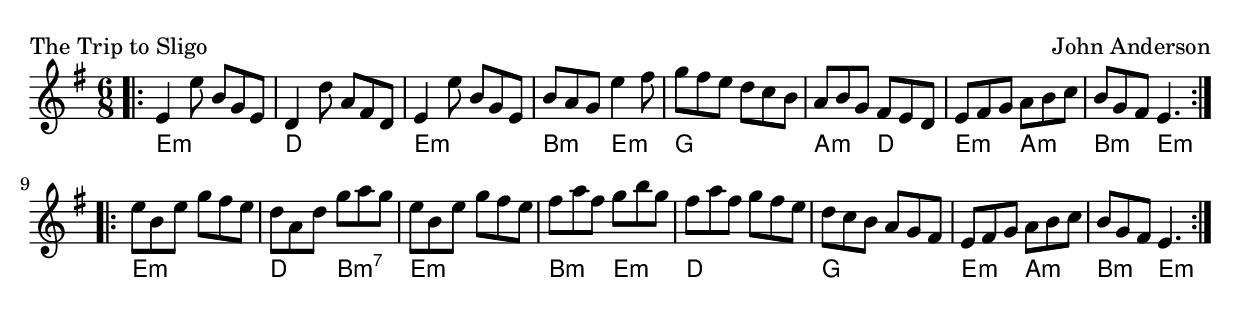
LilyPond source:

\version "2.22.0"

#(define (lower-extension pitch chbass)
    "Return re-sized markup for pitch note name."
    #{
        \markup \fontsize #-2
        #(note-name->markup pitch chbass)
    #}
)

\include "english.ly"


\paper {
   top-margin = 5\mm
   bottom-margin = 5\mm
   left-margin = 5\mm
   right-margin = 5\mm
   ragged-bottom = ##f
%   page-limit-inter-system-space=##t
%   page-limit-inter-system-space-factor=1
%   after-title-space = 10\mm
   score-markup-spacing = #'((basic-distance . 10))
   markup-system-spacing = #'((basic-distance . 5))
   system-system-spacing= #'((basic-distance . 12))
%   markup-markup-spacing = #'((basic-distance . 0))
}

\layout {
  indent = 0 \mm
  \context { 
        \ChordNames
        chordNoteNamer = #lower-extension
        \override ChordName.font-size = #0.5
  }
}

\score {
    \relative c'' {
        <<
        {
        \clef treble
        \key e \minor
        \time 6/8
        \bar".|:" e,4 e'8 b g e | d4 d'8 a fs d | e4 e'8 b g e | b' a g e'4 fs8 |
        g fs e d c b | a b g fs e d | e fs g a b c | b g fs e4. \bar":|.|:" |
        e'8 b e g fs e | d a d g a g | e b e g fs e | fs a fs g b g |
        fs a fs g fs e | d c b a g fs | e fs g a b c | b g fs e4. \bar":|."
        }
        \new ChordNames {
            \chordmode {
                e2.:m | d | e:m | b4.:m e:m |
                g2. | a4.:m d | e:m a:m | b:m e:m |
                e2.:m | d4. b:m7 | e2.:m | b4.:m e:m |
                d2. | g | e4.:m a:m | b:m e:m |
            }
        }
        >>
    }
    
    \header {
        piece = "The Trip to Sligo"
        opus = "John Anderson"
    }
}
